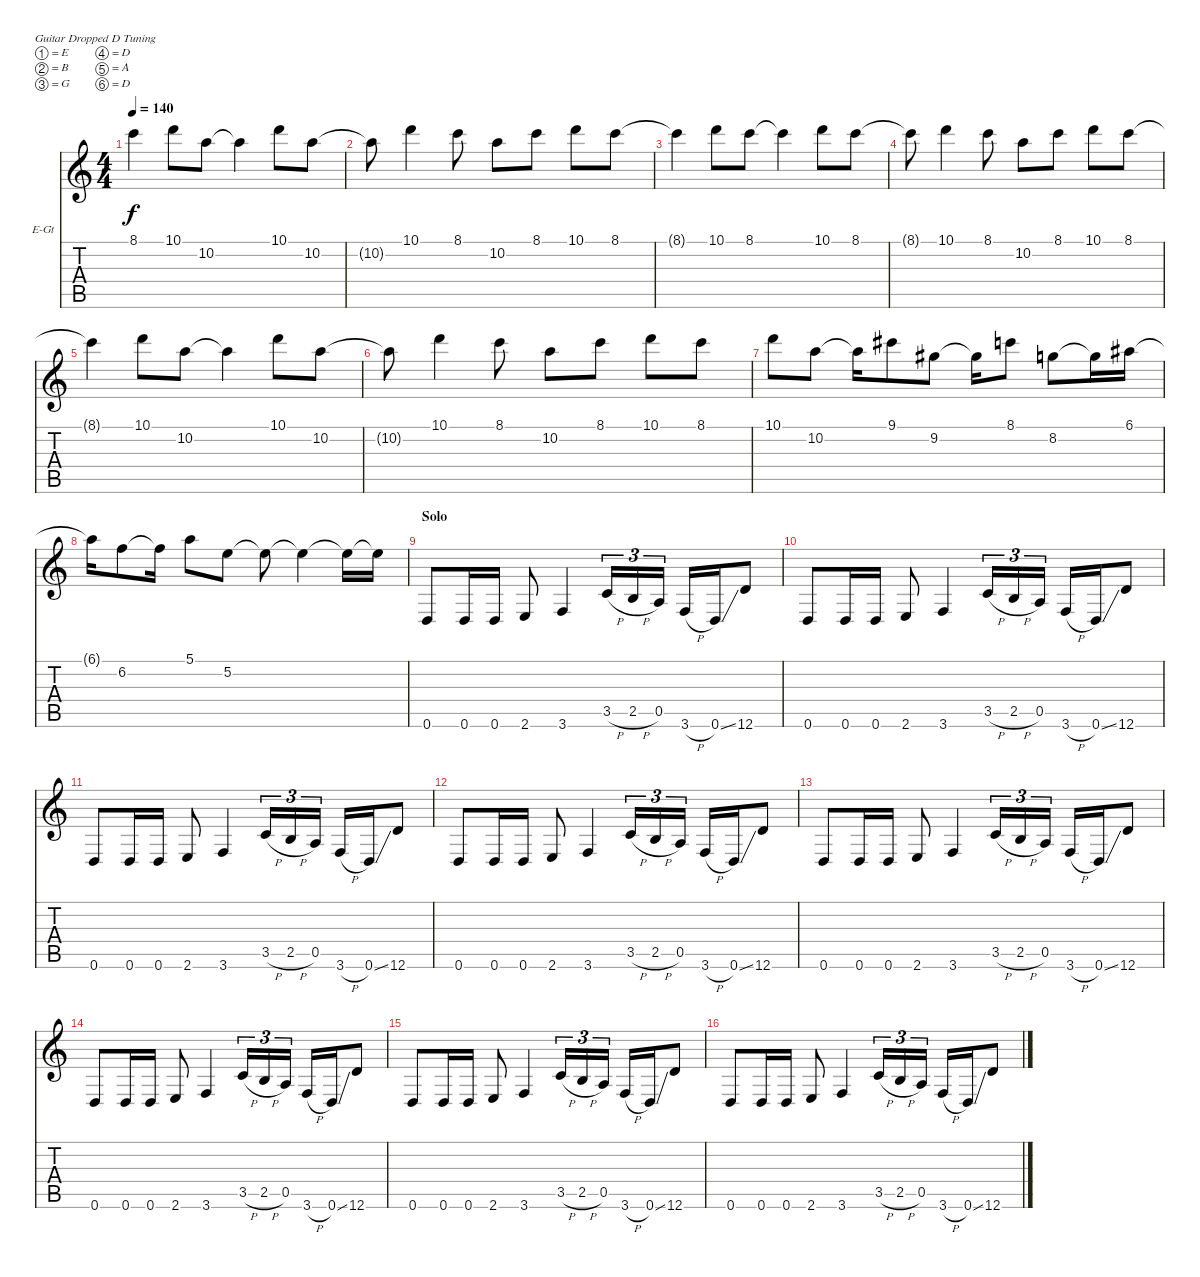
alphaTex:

\defaultSystemsLayout 4
\bracketExtendMode nobrackets
\firstSystemTrackNameOrientation horizontal
\otherSystemsTrackNameOrientation horizontal
\track ("Stone Gossard (Drop D)" "E-Gt") {instrument overdrivenguitar}
\staff {score tabs}
\tuning (E4 B3 G3 D3 A2 D2)
\ts (4 4)
\tempo 140
\clef g2
\ks c
8.1{t}.4{dy f} 10.1.8 10.2.8 10.2{t}.4 10.1.8 10.2.8 |
10.2{t}.8 10.1.4 8.1.8 10.2.8 8.1.8 10.1.8 8.1.8 |
8.1{t}.4 10.1.8 8.1.8 8.1{t}.4 10.1.8 8.1.8 |
8.1{t}.8 10.1.4 8.1.8 10.2.8 8.1.8 10.1.8 8.1.8 |
8.1{t}.4 10.1.8 10.2.8 10.2{t}.4 10.1.8 10.2.8 |
10.2{t}.8 10.1.4 8.1.8 10.2.8 8.1.8 10.1.8 8.1.8 |
10.1.8 10.2.8 10.2{t}.16 9.1.8 9.2.8 9.2{t}.16 8.1.8 8.2.8 8.2{t}.16 6.1.16 |
6.1{t}.16 6.2.8 6.2{t}.16 5.1.8 5.2.8 5.2{t}.8 5.2{t}.4 5.2{t}.16 5.2{t}.16 |
\section ("" "Solo")
0.6.8 0.6.16 0.6.16 2.6.8 3.6.4 3.5{h}.16{tu (3 2)} 2.5{h}.16{tu (3 2)} 0.5.16{tu (3 2)} 3.6{h}.16 0.6{ss}.16 12.6.8 |
0.6.8 0.6.16 0.6.16 2.6.8 3.6.4 3.5{h}.16{tu (3 2)} 2.5{h}.16{tu (3 2)} 0.5.16{tu (3 2)} 3.6{h}.16 0.6{ss}.16 12.6.8 |
0.6.8 0.6.16 0.6.16 2.6.8 3.6.4 3.5{h}.16{tu (3 2)} 2.5{h}.16{tu (3 2)} 0.5.16{tu (3 2)} 3.6{h}.16 0.6{ss}.16 12.6.8 |
0.6.8 0.6.16 0.6.16 2.6.8 3.6.4 3.5{h}.16{tu (3 2)} 2.5{h}.16{tu (3 2)} 0.5.16{tu (3 2)} 3.6{h}.16 0.6{ss}.16 12.6.8 |
0.6.8 0.6.16 0.6.16 2.6.8 3.6.4 3.5{h}.16{tu (3 2)} 2.5{h}.16{tu (3 2)} 0.5.16{tu (3 2)} 3.6{h}.16 0.6{ss}.16 12.6.8 |
0.6.8 0.6.16 0.6.16 2.6.8 3.6.4 3.5{h}.16{tu (3 2)} 2.5{h}.16{tu (3 2)} 0.5.16{tu (3 2)} 3.6{h}.16 0.6{ss}.16 12.6.8 |
0.6.8 0.6.16 0.6.16 2.6.8 3.6.4 3.5{h}.16{tu (3 2)} 2.5{h}.16{tu (3 2)} 0.5.16{tu (3 2)} 3.6{h}.16 0.6{ss}.16 12.6.8 |
0.6.8 0.6.16 0.6.16 2.6.8 3.6.4 3.5{h}.16{tu (3 2)} 2.5{h}.16{tu (3 2)} 0.5.16{tu (3 2)} 3.6{h}.16 0.6{ss}.16 12.6.8
